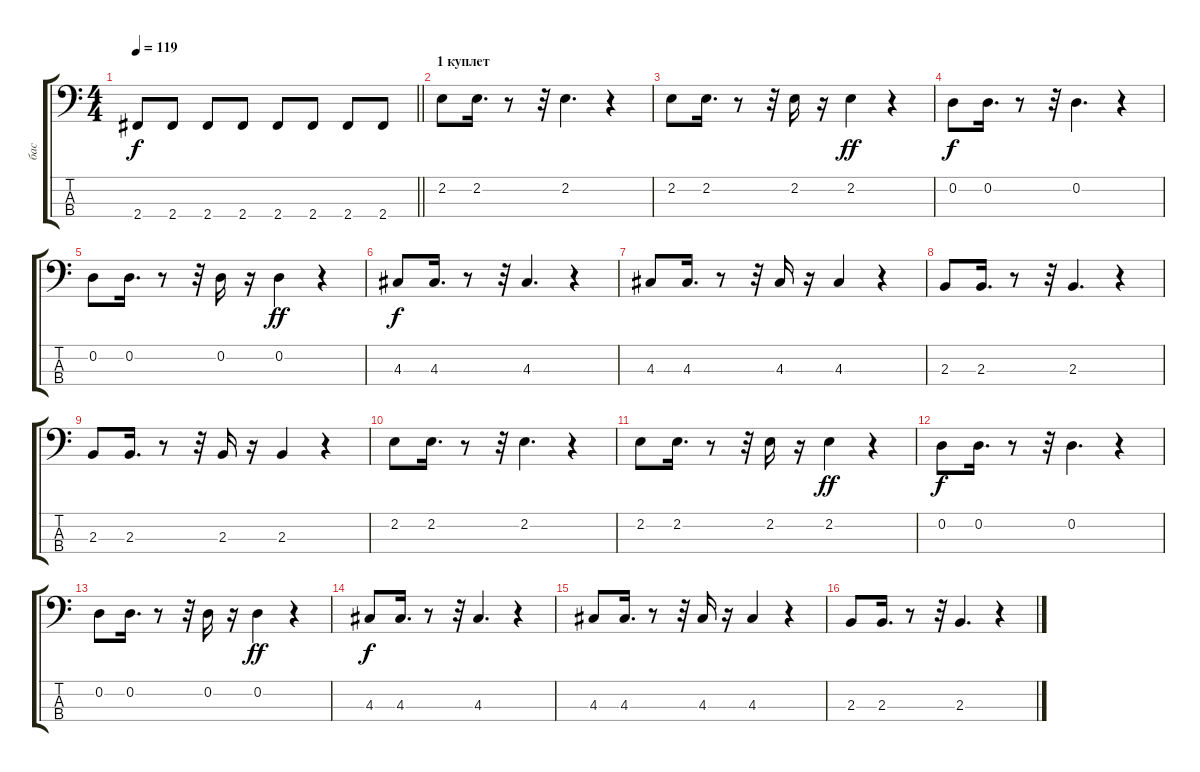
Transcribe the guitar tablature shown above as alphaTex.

\track ("бас" "бас") {instrument electricbassfinger}
\staff {score tabs}
\tuning (G2 D2 A1 E1) {hide}
\ts (4 4)
\tempo 119
\clef f4
\barLineRight lightlight
\ks c
2.4.8{dy f} 2.4.8 2.4.8 2.4.8 2.4.8 2.4.8 2.4.8 2.4.8 |
\section ("" "1 куплет")
2.2.8 2.2.16{d} r.8 r.32 2.2.4{d} r.4 |
2.2.8 2.2.16{d} r.8 r.32 2.2.16 r.16 2.2.4{dy ff} r.4 |
0.2.8{dy f} 0.2.16{d} r.8 r.32 0.2.4{d} r.4 |
0.2.8 0.2.16{d} r.8 r.32 0.2.16 r.16 0.2.4{dy ff} r.4 |
4.3.8{dy f} 4.3.16{d} r.8 r.32 4.3.4{d} r.4 |
4.3.8 4.3.16{d} r.8 r.32 4.3.16 r.16 4.3.4 r.4 |
2.3.8 2.3.16{d} r.8 r.32 2.3.4{d} r.4 |
2.3.8 2.3.16{d} r.8 r.32 2.3.16 r.16 2.3.4 r.4 |
2.2.8 2.2.16{d} r.8 r.32 2.2.4{d} r.4 |
2.2.8 2.2.16{d} r.8 r.32 2.2.16 r.16 2.2.4{dy ff} r.4 |
0.2.8{dy f} 0.2.16{d} r.8 r.32 0.2.4{d} r.4 |
0.2.8 0.2.16{d} r.8 r.32 0.2.16 r.16 0.2.4{dy ff} r.4 |
4.3.8{dy f} 4.3.16{d} r.8 r.32 4.3.4{d} r.4 |
4.3.8 4.3.16{d} r.8 r.32 4.3.16 r.16 4.3.4 r.4 |
2.3.8 2.3.16{d} r.8 r.32 2.3.4{d} r.4
